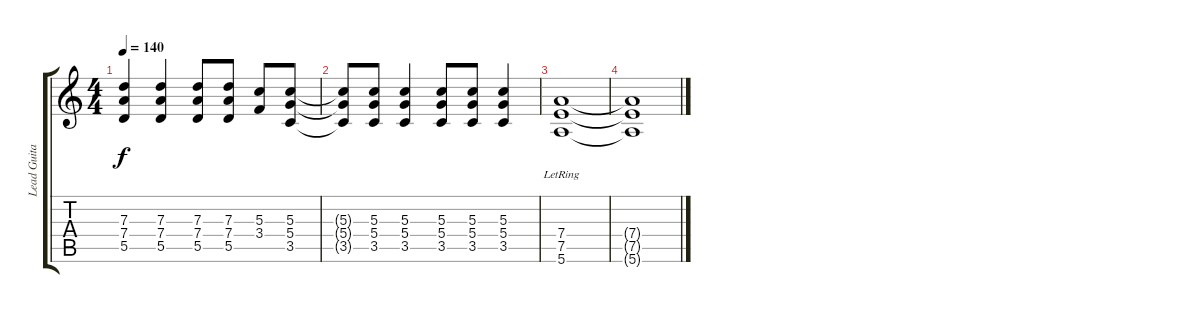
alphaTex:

\track ("Lead Guitar (Noodles Wasserman)" "Lead Guita") {instrument distortionguitar}
\staff {score tabs}
\tuning (E4 B3 G3 D3 A2 E2) {hide}
\ts (4 4)
\tempo 140
\clef g2
\ks c
(7.3 7.4 5.5).4{dy f} (7.3 7.4 5.5).4 (7.3 7.4 5.5).8 (7.3 7.4 5.5).8 (5.3 3.4).8 (5.3 5.4 3.5).8 |
(5.3{t} 5.4{t} 3.5{t}).8 (5.3 5.4 3.5).8 (5.3 5.4 3.5).4 (5.3 5.4 3.5).8 (5.3 5.4 3.5).8 (5.3 5.4 3.5).4 |
(7.4{lr} 7.5{lr} 5.6{lr}).1 |
(7.4{t} 7.5{t} 5.6{t}).1
